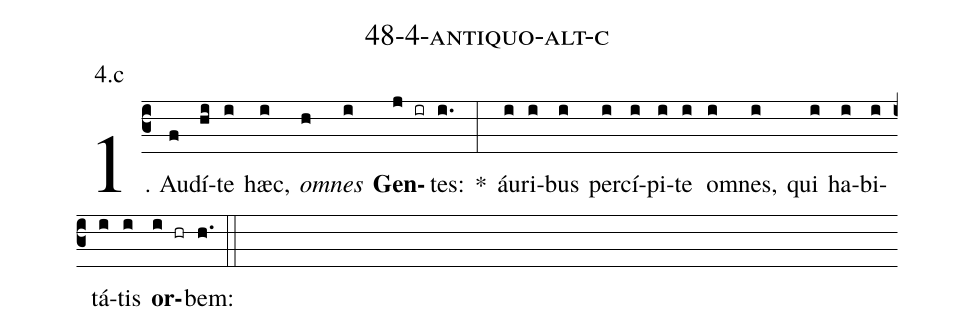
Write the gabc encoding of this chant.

name: 48-4-antiquo-alt-c;
annotation: 4.c;
%%
(c3)1. Au(f)dí(hi)te(i) hæc,(i) <i>om</i>(h)<i>nes</i>(i) <b>Gen</b>(j ir)tes:(i.) *(:) áu(i)ri(i)bus(i) per(i)cí(i)pi(i)te(i) om(i)nes,(i) qui(i) ha(i)bi(i)tá(i)tis(i) <b>or</b>(i hr)bem:(h.) (::)
